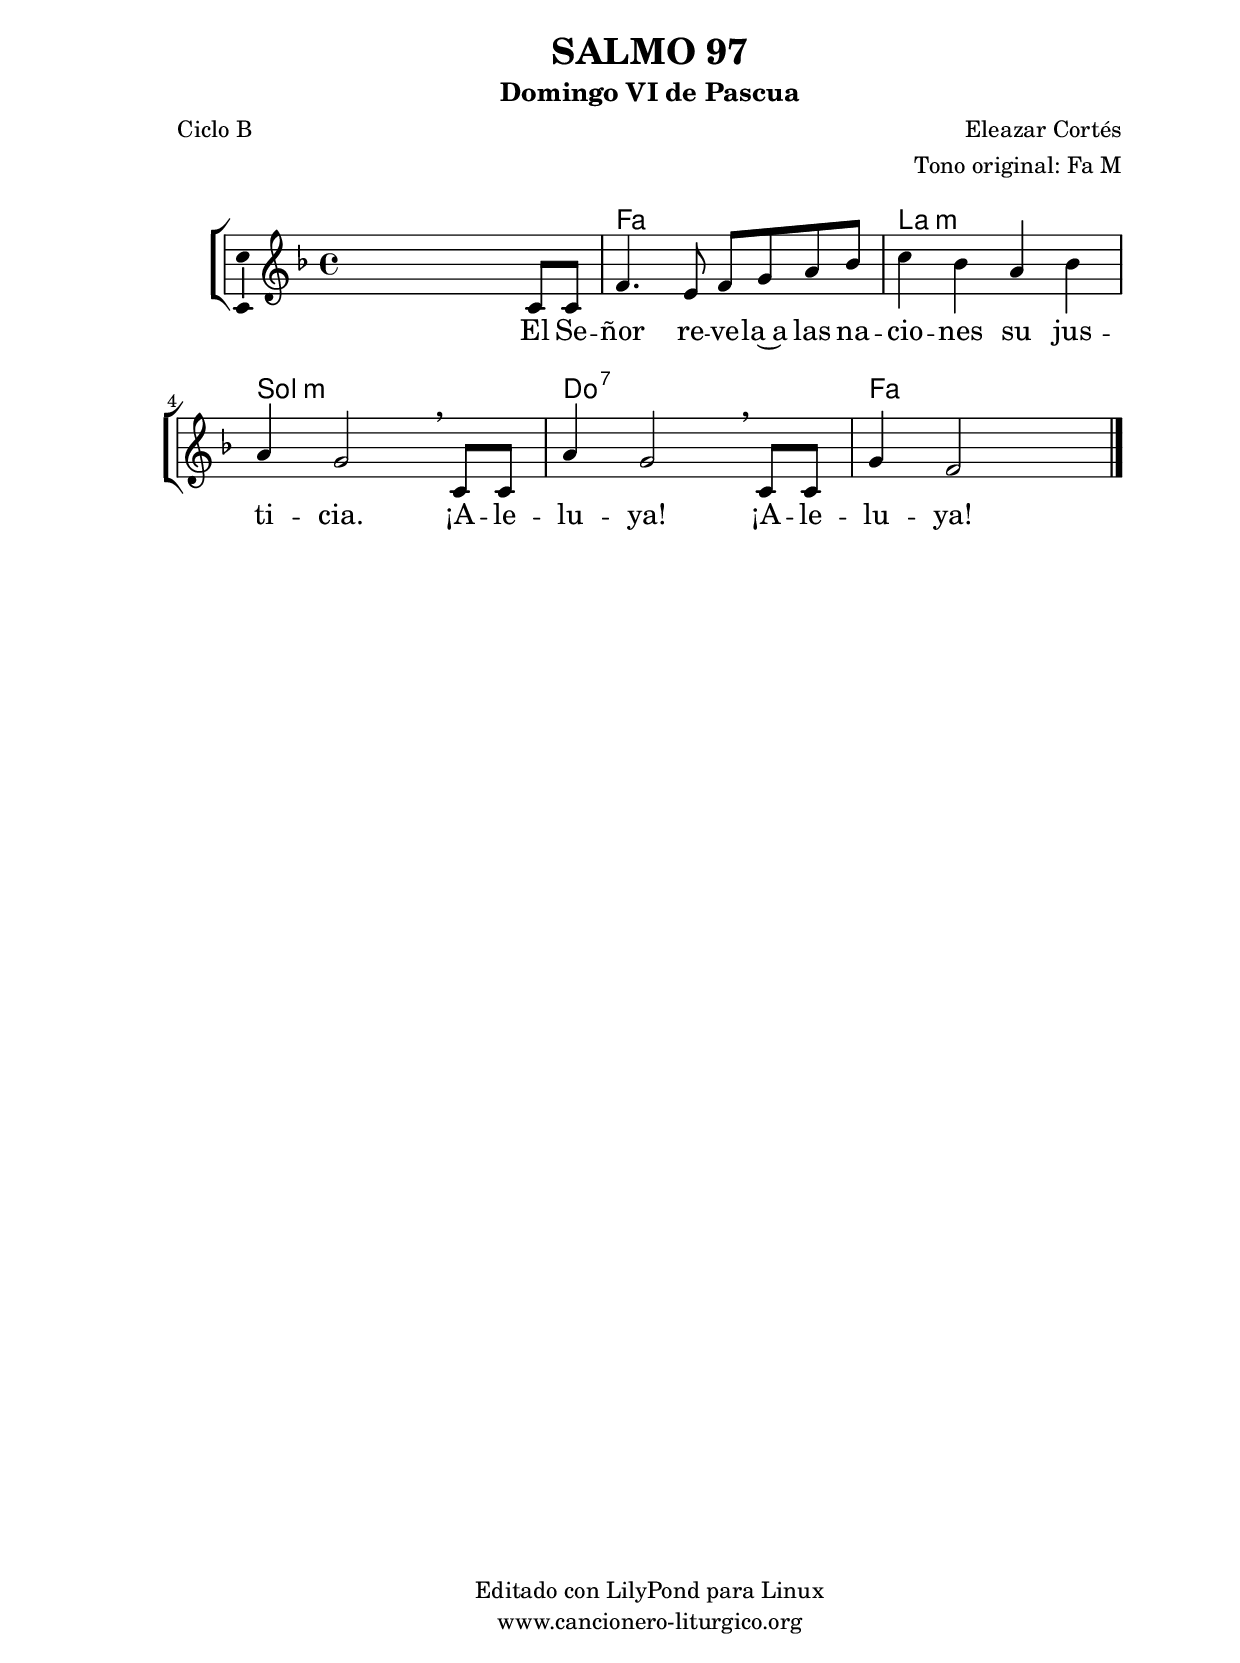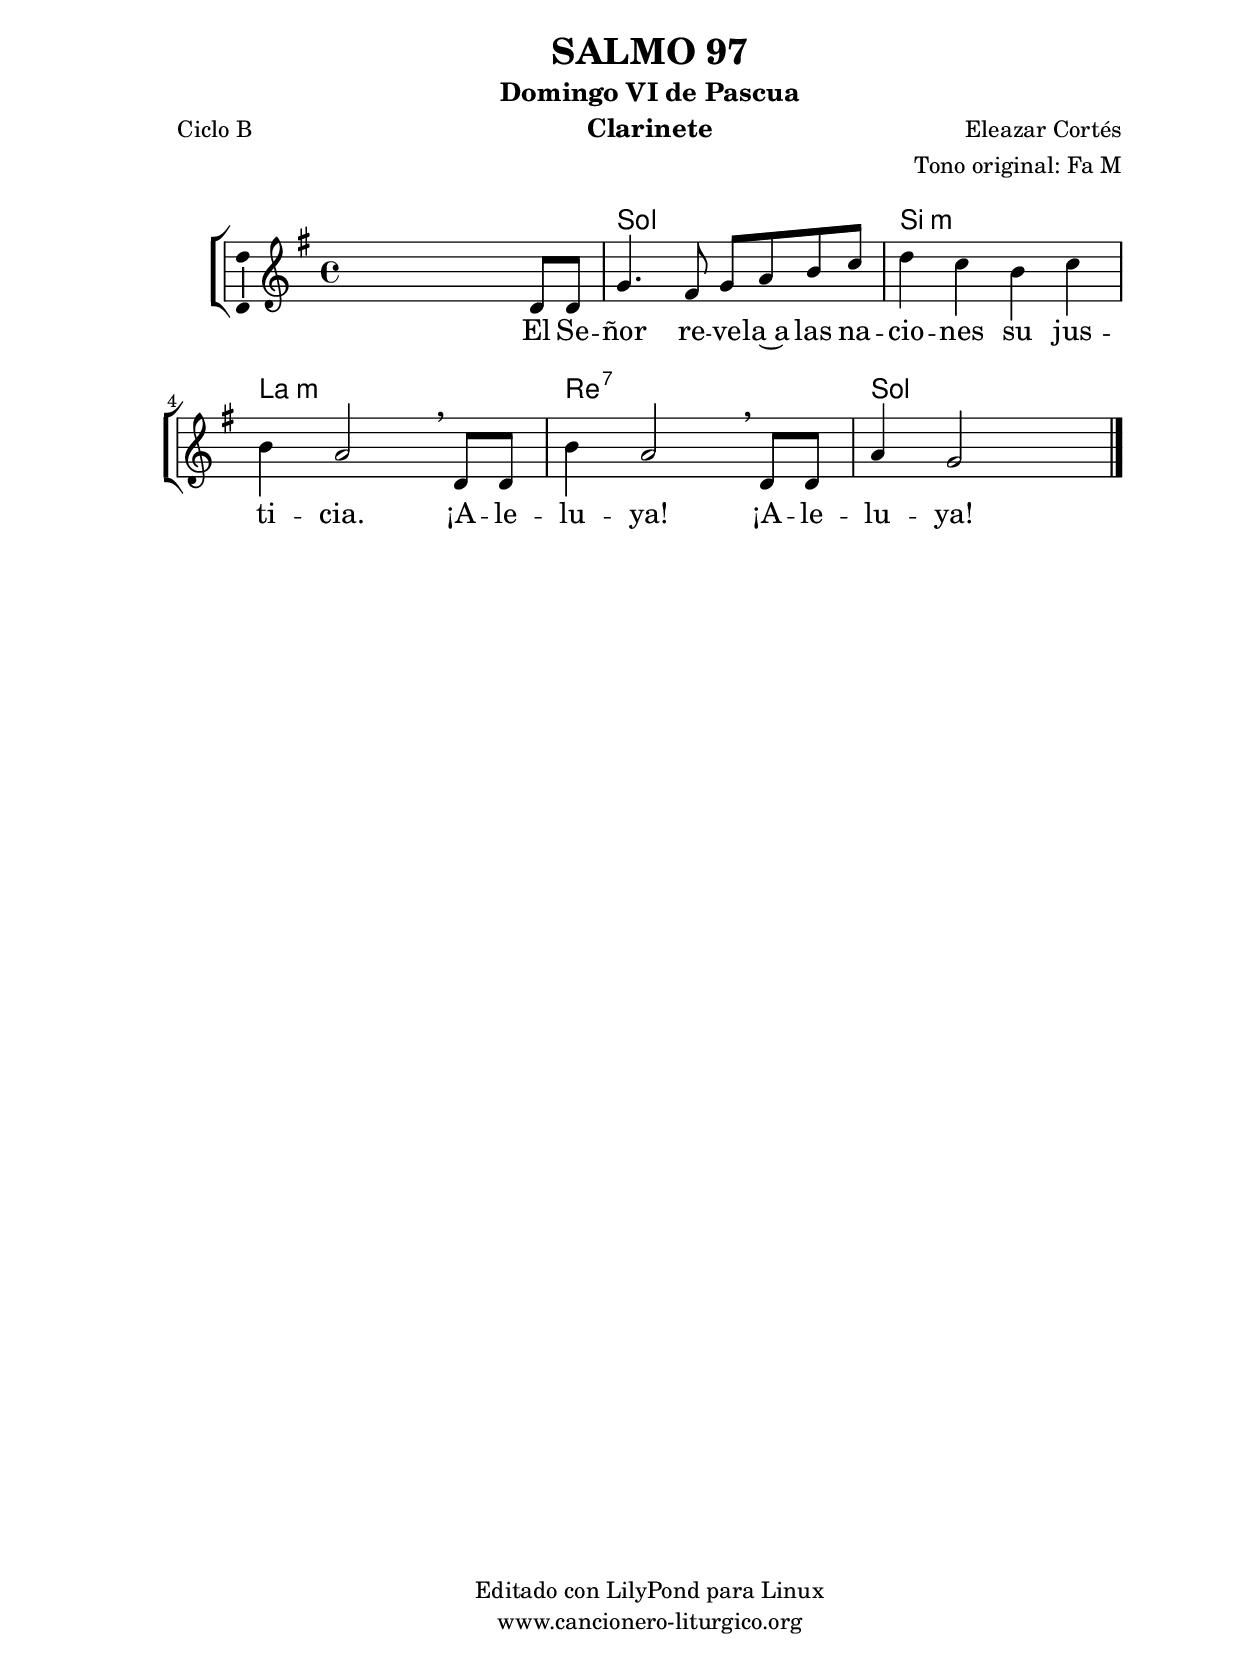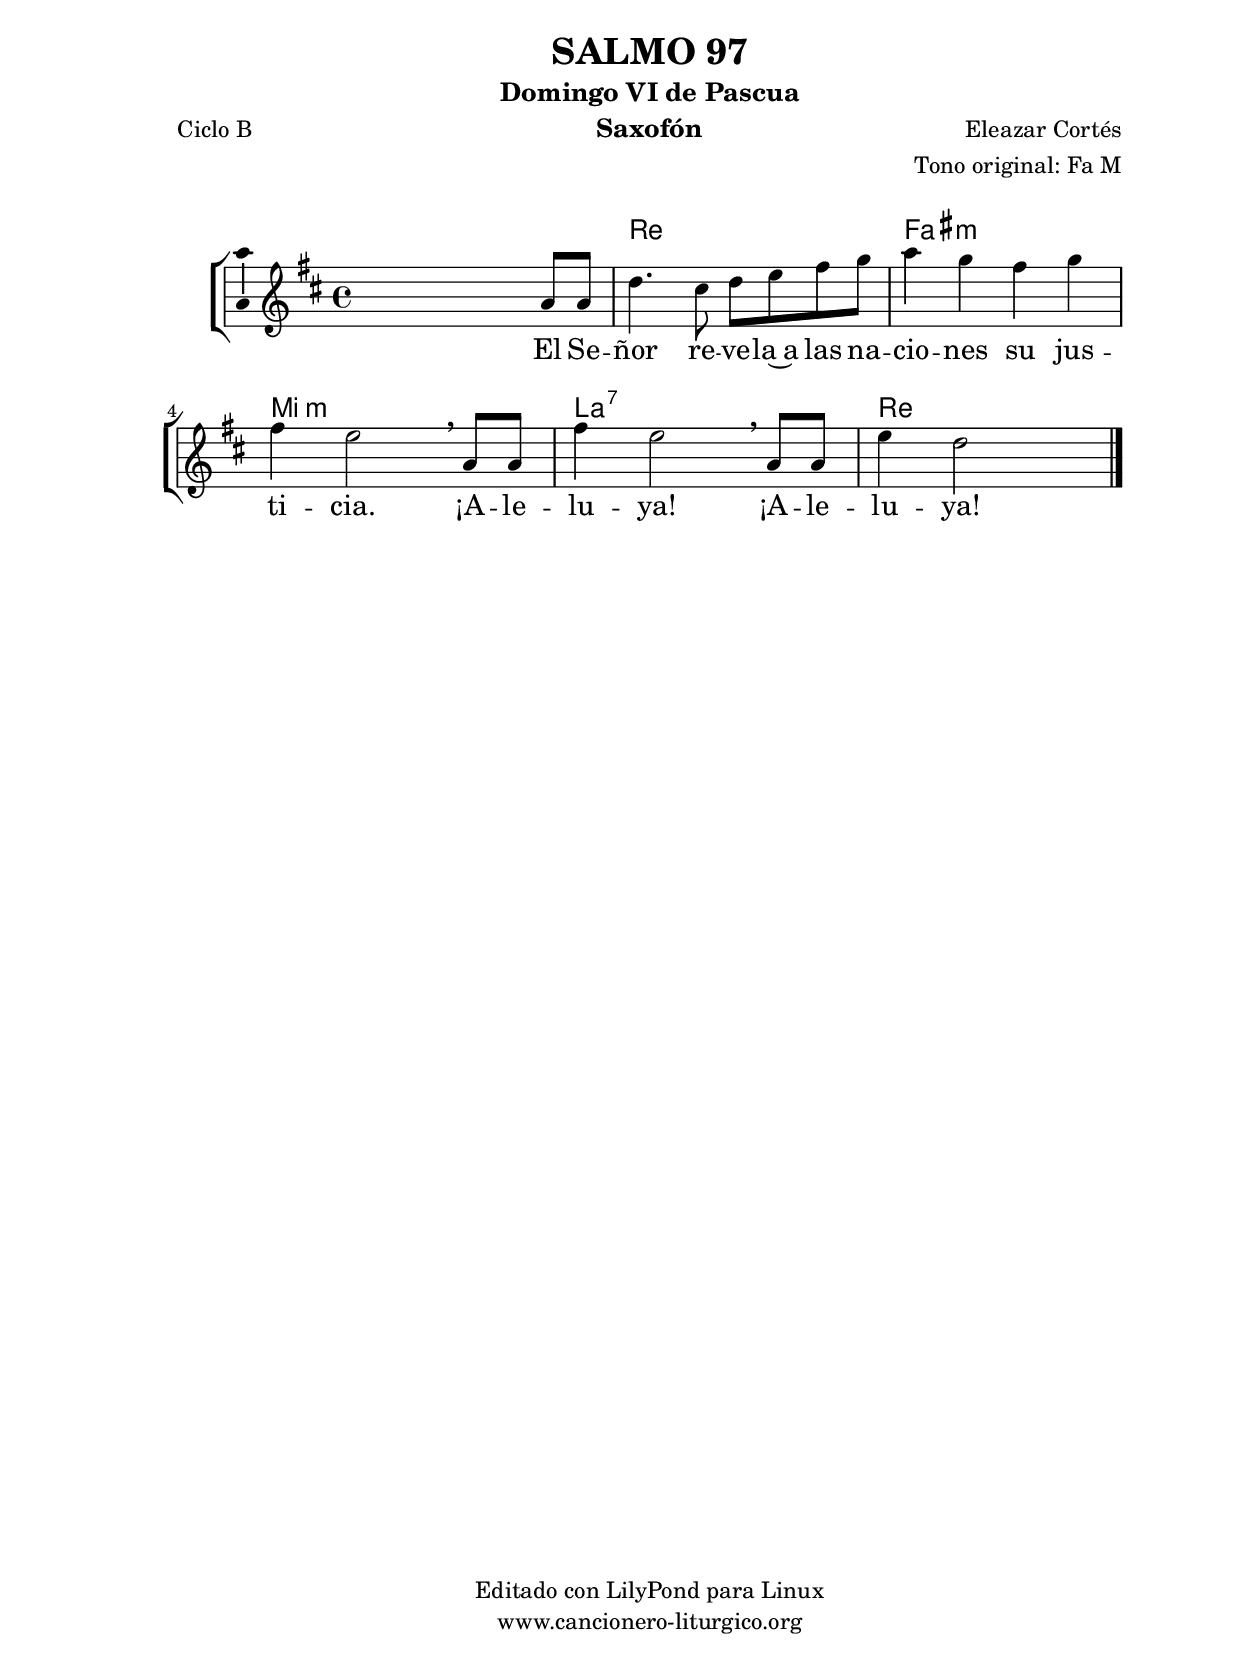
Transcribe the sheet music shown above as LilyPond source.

%
%para convertir .midi en .wav:
%timidity filename.midi -Ow -o finename.wav
%
%
%Para convertir de .wav a .mp3:
%lame -h -m j filename.wav
%
%
%para escuchar el midi:
%timidity nombrefichero.midi
%


%versión de lilypond para la que se ha escrito esta partitura:
\version "2.16.0"

	%Tamaño papel
	#(set-default-paper-size "a4")
	%Tamaño partitura
	#(set-global-staff-size 20)
	%No responde al pulsar sobre una nota
	#(ly:set-option 'point-and-click #f)

%parámetros del encabezamiento:
\header {
	title = "SALMO 97"
	subtitle = "Domingo VI de Pascua"
	composer = "Eleazar Cortés"
	poet = "Ciclo B"
	meter = ""
	arranger = "Tono original: Fa M"
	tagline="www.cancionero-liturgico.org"
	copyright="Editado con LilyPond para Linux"
	tiempo = "Pascua"
	usos = "Salmo"
	letra = "El Señor revela a las naciones su justicia. ¡Aleluya! ¡Aleluya!"
	}

%parámetros asociados al papel:
\paper  {
	oddHeaderMarkup = \markup {\fill-line { \on-the-fly #not-first-page \fromproperty #'header:title \on-the-fly #not-first-page \fromproperty #'header:composer }}
	evenHeaderMarkup = \markup {\fill-line { \fromproperty #'header:composer \fromproperty #'header:title }}
	#(set-paper-size "a4")
	print-page-number = ##f
	first-page-number = 1
	print-first-page-number = ##f
%	head-separation = 3.0 \cm
	top-margin = 2.0 \cm
	bottom-margin = 0.5\cm
%%%	bottom-margin = -1.0\cm
	left-margin = 3.0 \cm
	line-width = 16.0 \cm 
	indent = 8\mm
	interscoreline = 2.\mm
	between-system-space = 15\mm
%	para que las partituras no llenen la hoja:
	ragged-bottom = ##t
%	idem para la última hoja:
	ragged-last-bottom = ##f
%	para que las partituras llenen el ancho del papel:
	ragged-last = ##f
	after-title-space = 2.5 \cm
%page-count=1
%system-count=8

	%Flexible Vertical Spacing
%	markup-markup-spacing =
%	#'((basic-distance . 15) (minimum-distance . 15) (padding . 3))
	markup-system-spacing =
	#'((basic-distance . 15) (minimum-distance . 15) (padding . 3))
	system-system-spacing =
	#'((basic-distance . 15) (minimum-distance . 15) (padding . 3))
	score-system-spacing =
	#'((basic-distance . 15) (minimum-distance . 15) (padding . 5))
%	top-system-spacing = % header
%	#'((basic-distance . 8) (minimum-distance . 0) (padding . 3))
%	top-markup-spacing =
%	#'((basic-distance . 20) (minimum-distance . 20) (padding . 3))
	last-bottom-spacing = % footer
	#'((basic-distance . 5) (minimum-distance . 5) (padding . 3))
%	score-markup-spacing =
%	#'((basic-distance . 16) (minimum-distance . 13) (padding . 3))

	}


%parámetros que afectan a toda la partitura:
global =  {
	%clave de sol (G):
	\clef G
	%armadura:
%	\transpose e f
	\key f \major
	\tempo 4=120
	\set Score.tempoHideNote = ##t
	}


acordes = {
	\italianChords
	\chordmode {
%	\transpose e f
{

s1
f1 a:m g:m c:7 f

	}
	}
}

melodia = 
%	\transpose e f
{
	\relative c'{

\time4/4

s2 s4 c8 c
f4. e8 f g a bes
c4 bes a bes
a4 g2 \breathe c,8 c
a'4 g2 \breathe c,8 c
g'4 f2 s4

	\bar "|."
	}
	}


texto = \lyricmode {
El Se -- ñor re -- ve -- la~a las na -- cio -- nes
su jus -- ti -- cia.
¡A -- le -- lu -- ya!
¡A -- le -- lu -- ya!
	}


acordesStaff = \context ChordNames = acordesStaff <<
	\set chordChanges = ##t
	\acordes
	>>


vozStaff = \context Voice = vozStaff
\with {\consists "Ambitus_engraver"}
<<
%	\set Staff.instrumentName = ""
%	\set Staff.shortInstrumentName = ""
%	\set Staff.midiInstrument = #"clarinet"
%	\set Staff.midiInstrument = #"cello"
%	\set Staff.midiInstrument = #"flute"
	\set Staff.midiInstrument = #"electric guitar (jazz)"
%	\set Staff.midiInstrument = #"english horn"
%	\set Staff.midiInstrument = #"violin"
%	\set Staff.midiInstrument = #"glockenspiel"
	\set Staff.midiMinimumVolume = #0.7
	\set Staff.midiMaximumVolume = #0.9
	\global
	\melodia
	>>


textoStaff = \context Lyrics = textoStaff <<
	\lyricsto vozStaff \texto
	>>

\book {
	\score {
		\context ChoirStaff {
			\override StaffGroup.SystemStartBracket #'collapse-height = #1
			\override Score.SystemStartBar #'collapse-height = #1
			<<
			\acordesStaff
			\vozStaff
			\textoStaff
			>>
			}
		\layout {
	    		\context {
				\Lyrics
				\override LyricText #'font-size = #2
				}
	   		 \context {
				\Score
				%fontSize = #3
				\override StaffSymbol #'staff-space = #(magstep +3)
				%\override Beam #'thickness = #0.55
				%\override SpacingSpanner #'spacing-increment = #1.0
				%\override Slur #'height-limit = #1.5
				}
			}
		}
	\score {
		\unfoldRepeats
		\context ChoirStaff {
			<<
			\acordesStaff
			\vozStaff
			>>
			}
		\midi {
	  		\context {
	  			\Score
				tempoWholesPerMinute = #(ly:make-moment 70 4)
				}
			}
		}
	}

%Partitura para clarinete
#(define output-suffix "C")
\book {
	\header{
		instrument = "Clarinete"
		}
	\score {
		\context ChoirStaff {
			\override StaffGroup.SystemStartBracket #'collapse-height = #1
			\override Score.SystemStartBar #'collapse-height = #1
\transpose c d
			<<
			\acordesStaff
			\vozStaff
			\textoStaff
			>>
			}
		\layout {
	    		\context {
				\Lyrics
				\override LyricText #'font-size = #2
				}
	   		 \context {
				\Score
				%fontSize = #3
				\override StaffSymbol #'staff-space = #(magstep +3)
				%\override Beam #'thickness = #0.55
				%\override SpacingSpanner #'spacing-increment = #1.0
				%\override Slur #'height-limit = #1.5
				}
			}
		}
	}

%Partitura para saxofón
#(define output-suffix "S")
\book {
	\header{
		instrument = "Saxofón"
		}
	\score {
		\context ChoirStaff {
			\override StaffGroup.SystemStartBracket #'collapse-height = #1
			\override Score.SystemStartBar #'collapse-height = #1
\transpose c a
			<<
			\acordesStaff
			\vozStaff
			\textoStaff
			>>
			}
		\layout {
	    		\context {
				\Lyrics
				\override LyricText #'font-size = #2
				}
	   		 \context {
				\Score
				%fontSize = #3
				\override StaffSymbol #'staff-space = #(magstep +3)
				%\override Beam #'thickness = #0.55
				%\override SpacingSpanner #'spacing-increment = #1.0
				%\override Slur #'height-limit = #1.5
				}
			}
		}
	}

